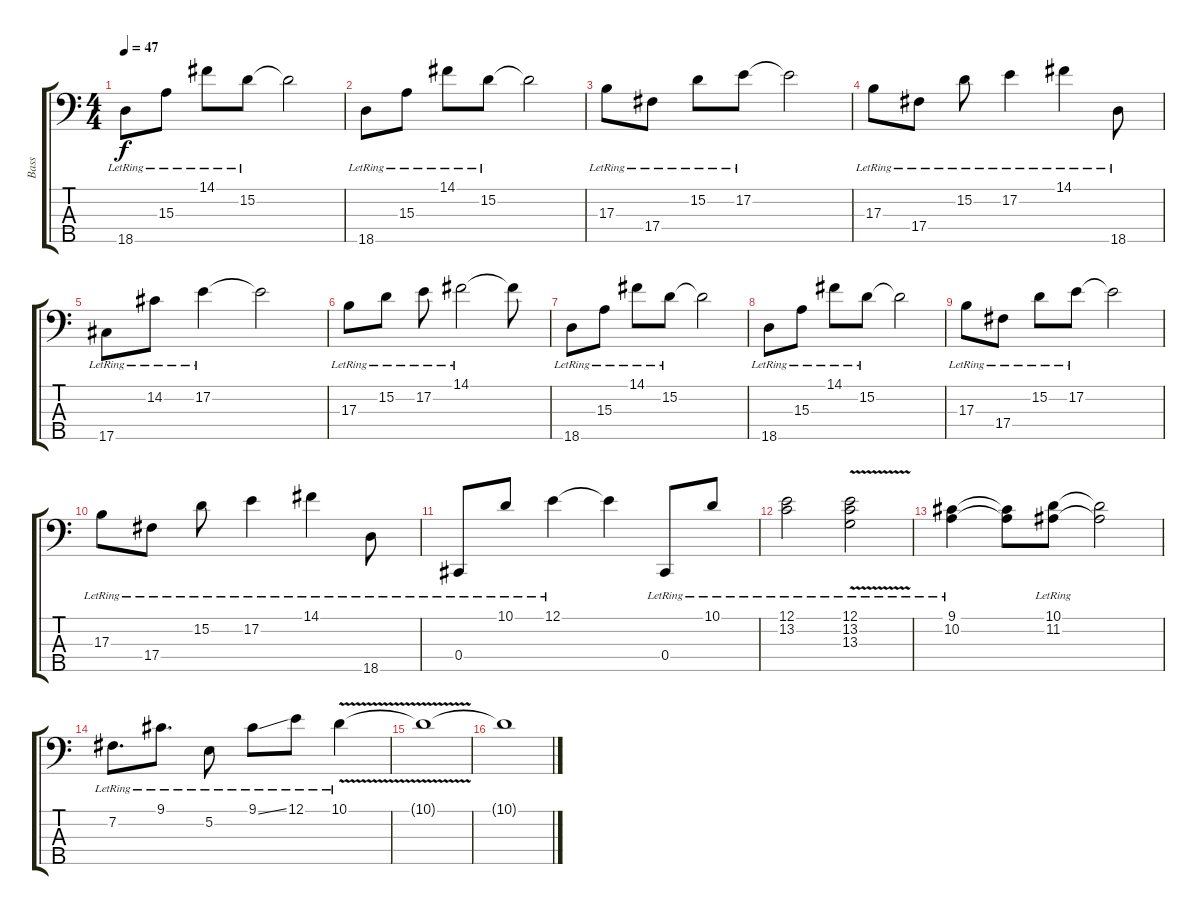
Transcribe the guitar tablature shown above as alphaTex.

\track ("Bass" "Bass") {instrument electricbassfinger}
\staff {score tabs}
\tuning (E2 B1 Gb1 Db1 Ab0) {hide}
\ts (4 4)
\tempo 47
\clef f4
\ks c
18.5{lr}.8{dy f} 15.3{lr}.8 14.1{lr}.8 15.2{lr}.8 15.2{t}.2 |
18.5{lr}.8 15.3{lr}.8 14.1{lr}.8 15.2{lr}.8 15.2{t}.2 |
17.3{lr}.8 17.4{lr}.8 15.2{lr}.8 17.2{lr}.8 17.2{t}.2 |
17.3{lr}.8 17.4{lr}.8 15.2{lr}.8 17.2{lr}.4 14.1{lr}.4 18.5{lr}.8 |
17.5{lr}.8 14.2{lr}.8 17.2{lr}.4 17.2{t}.2 |
17.3{lr}.8 15.2{lr}.8 17.2{lr}.8 14.1{lr}.2 14.1{t}.8 |
18.5{lr}.8 15.3{lr}.8 14.1{lr}.8 15.2{lr}.8 15.2{t}.2 |
18.5{lr}.8 15.3{lr}.8 14.1{lr}.8 15.2{lr}.8 15.2{t}.2 |
17.3{lr}.8 17.4{lr}.8 15.2{lr}.8 17.2{lr}.8 17.2{t}.2 |
17.3{lr}.8 17.4{lr}.8 15.2{lr}.8 17.2{lr}.4 14.1{lr}.4 18.5{lr}.8 |
0.4{lr}.8 10.1{lr}.8 12.1{lr}.4 12.1{t}.4 0.4{lr}.8 10.1{lr}.8 |
(12.1{lr} 13.2{lr}).2 (12.1{v lr} 13.2{lr} 13.3{lr}).2 |
(9.1{lr} 10.2{lr}).4 (9.1{t} 10.2{t}).8 (10.1{lr} 11.2{lr}).8 (10.1{t} 11.2{t}).2 |
7.2{lr}.8{d} 9.1{lr}.8{d} 5.2{lr}.8 9.1{ss lr}.8 12.1{lr}.8 10.1{v lr}.4 |
10.1{t}.1 |
10.1{t}.1
